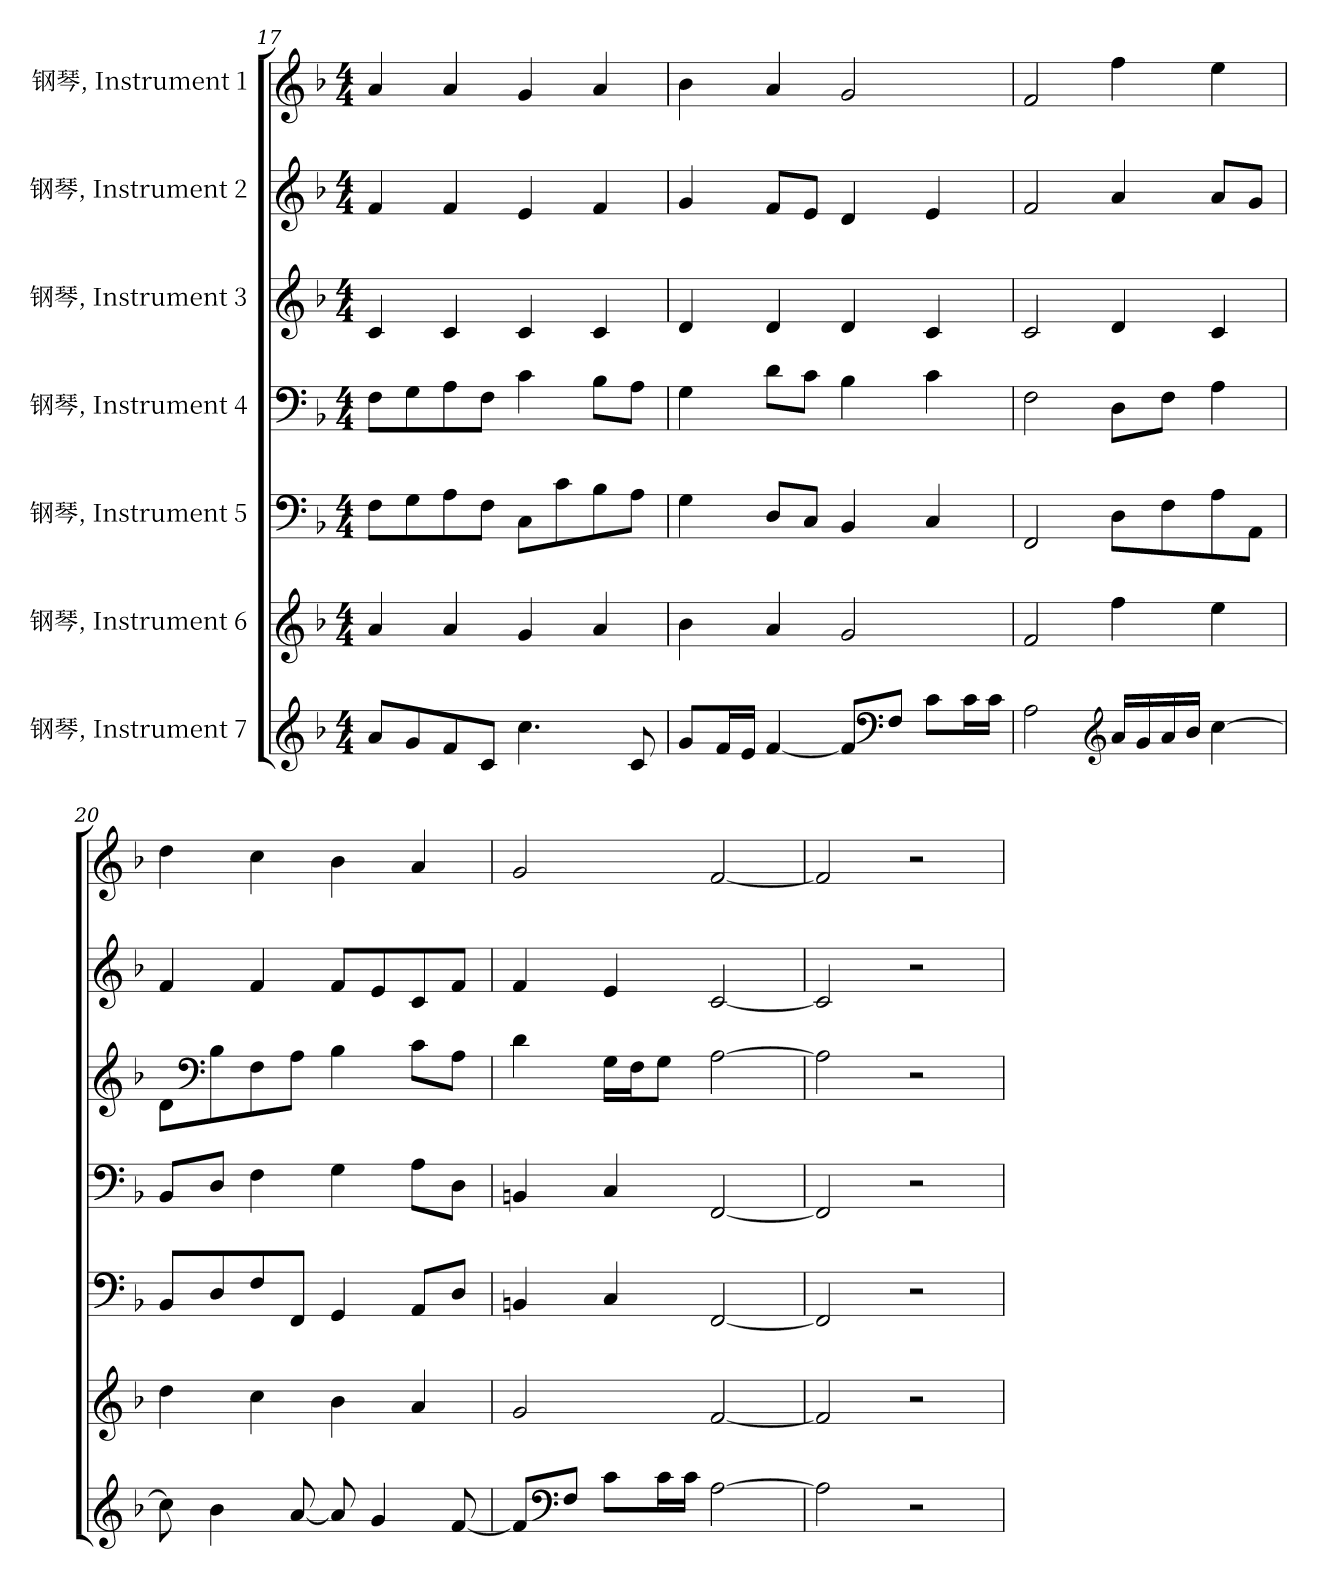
**kern	**kern	**kern	**kern	**kern	**kern	**kern
*part7	*part6	*part5	*part4	*part3	*part2	*part1
*staff7	*staff6	*staff5	*staff4	*staff3	*staff2	*staff1
*I"钢琴, Instrument 7	*I"钢琴, Instrument 6	*I"钢琴, Instrument 5	*I"钢琴, Instrument 4	*I"钢琴, Instrument 3	*I"钢琴, Instrument 2	*I"钢琴, Instrument 1
!!LO:PB:g=z
*clefG2	*clefG2	*clefF4	*clefF4	*clefG2	*clefG2	*clefG2
*k[b-]	*k[b-]	*k[b-]	*k[b-]	*k[b-]	*k[b-]	*k[b-]
*M4/4	*M4/4	*M4/4	*M4/4	*M4/4	*M4/4	*M4/4
=17	=17	=17	=17	=17	=17	=17
8a/L	4a/	8F\L	8F\L	4c/	4f/	4a/
8g/	.	8G\	8G\	.	.	.
8f/	4a/	8A\	8A\	4c/	4f/	4a/
8c/J	.	8F\J	8F\J	.	.	.
4.cc\	4g/	8C\L	4c\	4c/	4e/	4g/
.	.	8c\	.	.	.	.
.	4a/	8B-\	8B-\L	4c/	4f/	4a/
8c/	.	8A\J	8A\J	.	.	.
=18	=18	=18	=18	=18	=18	=18
8g/L	4b-\	4G\	4G\	4d/	4g/	4b-\
16f/L	.	.	.	.	.	.
16e/JJ	.	.	.	.	.	.
[4f/	4a/	8D/L	8d\L	4d/	8f/L	4a/
.	.	8C/J	8c\J	.	8e/J	.
8f/L]	2g/	4BB-/	4B-\	4d/	4d/	2g/
*clefF4	*	*	*	*	*	*
8F/J	.	.	.	.	.	.
8c\L	.	4C/	4c\	4c/	4e/	.
16c\L	.	.	.	.	.	.
16c\JJ	.	.	.	.	.	.
=19	=19	=19	=19	=19	=19	=19
2A\	2f/	2FF/	2F\	2c/	2f/	2f/
*clefG2	*	*	*	*	*	*
16a/LL	4ff\	8D\L	8D\L	4d/	4a/	4ff\
16g/	.	.	.	.	.	.
16a/	.	8F\	8F\J	.	.	.
16b-/JJ	.	.	.	.	.	.
[4cc\	4ee\	8A\	4A\	4c/	8a/L	4ee\
.	.	8AA\J	.	.	8g/J	.
=20	=20	=20	=20	=20	=20	=20
8cc\]	4dd\	8BB-/L	8BB-/L	8d\L	4f/	4dd\
*	*	*	*	*clefF4	*	*
4b-\	.	8D/	8D/J	8B-\	.	.
.	4cc\	8F/	4F\	8F\	4f/	4cc\
[8a/	.	8FF/J	.	8A\J	.	.
8a/]	4b-\	4GG/	4G\	4B-\	8f/L	4b-\
4g/	.	.	.	.	8e/	.
.	4a/	8AA/L	8A\L	8c\L	8c/	4a/
[8f/	.	8D/J	8D\J	8A\J	8f/J	.
!!LO:PB:g=z
=21	=21	=21	=21	=21	=21	=21
8f/L]	2g/	4BBn/	4BBn/	4d\	4f/	2g/
*clefF4	*	*	*	*	*	*
8F/J	.	.	.	.	.	.
8c\L	.	4C/	4C/	16G\LL	4e/	.
.	.	.	.	16F\J	.	.
16c\L	.	.	.	8G\J	.	.
16c\JJ	.	.	.	.	.	.
[2A\	[2f/	[2FF/	[2FF/	[2A\	[2c/	[2f/
=22	=22	=22	=22	=22	=22	=22
2A\]	2f/]	2FF/]	2FF/]	2A\]	2c/]	2f/]
2r	2r	2r	2r	2r	2r	2r
=	=	=	=	=	=	=
*-	*-	*-	*-	*-	*-	*-
